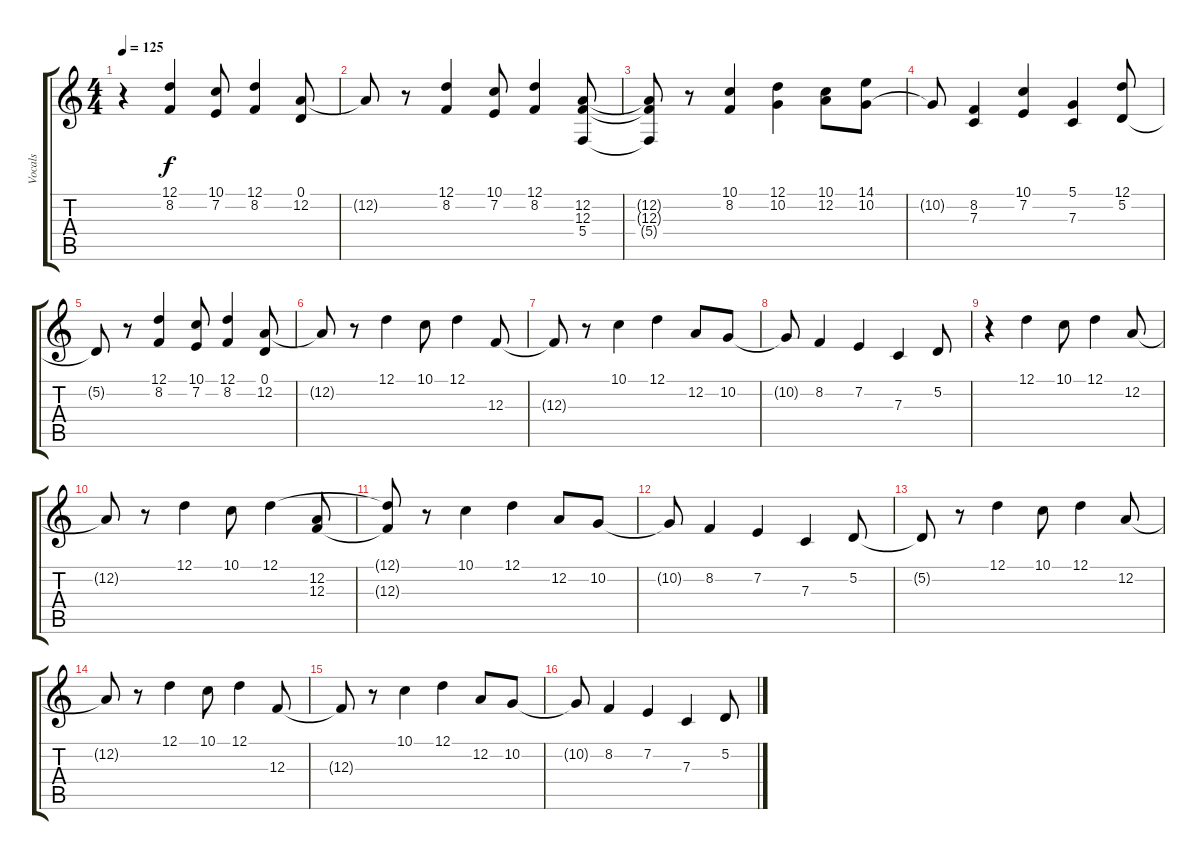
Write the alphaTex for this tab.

\track ("Vocals" "Vocals") {instrument choiraahs}
\staff {score tabs}
\tuning (D4 A3 F3 C3 G2 D2) {hide}
\ts (4 4)
\tempo 125
\clef g2
\ks c
r.4{dy f} (12.1 8.2).4 (10.1 7.2).8 (12.1 8.2).4 (0.1 12.2).8 |
12.2{t}.8 r.8 (12.1 8.2).4 (10.1 7.2).8 (12.1 8.2).4 (12.2 12.3 5.4).8 |
(12.2{t} 12.3{t} 5.4{t}).8 r.8 (10.1 8.2).4 (12.1 10.2).4 (10.1 12.2).8 (14.1 10.2).8 |
10.2{t}.8 (8.2 7.3).4 (10.1 7.2).4 (5.1 7.3).4 (12.1 5.2).8 |
5.2{t}.8 r.8 (12.1 8.2).4 (10.1 7.2).8 (12.1 8.2).4 (0.1 12.2).8 |
12.2{t}.8 r.8 12.1.4 10.1.8 12.1.4 12.3.8 |
12.3{t}.8 r.8 10.1.4 12.1.4 12.2.8 10.2.8 |
10.2{t}.8 8.2.4 7.2.4 7.3.4 5.2.8 |
r.4 12.1.4 10.1.8 12.1.4 12.2.8 |
12.2{t}.8 r.8 12.1.4 10.1.8 12.1.4 (12.2 12.3).8 |
(12.1{t} 12.3{t}).8 r.8 10.1.4 12.1.4 12.2.8 10.2.8 |
10.2{t}.8 8.2.4 7.2.4 7.3.4 5.2.8 |
5.2{t}.8 r.8 12.1.4 10.1.8 12.1.4 12.2.8 |
12.2{t}.8 r.8 12.1.4 10.1.8 12.1.4 12.3.8 |
12.3{t}.8 r.8 10.1.4 12.1.4 12.2.8 10.2.8 |
10.2{t}.8 8.2.4 7.2.4 7.3.4 5.2.8
